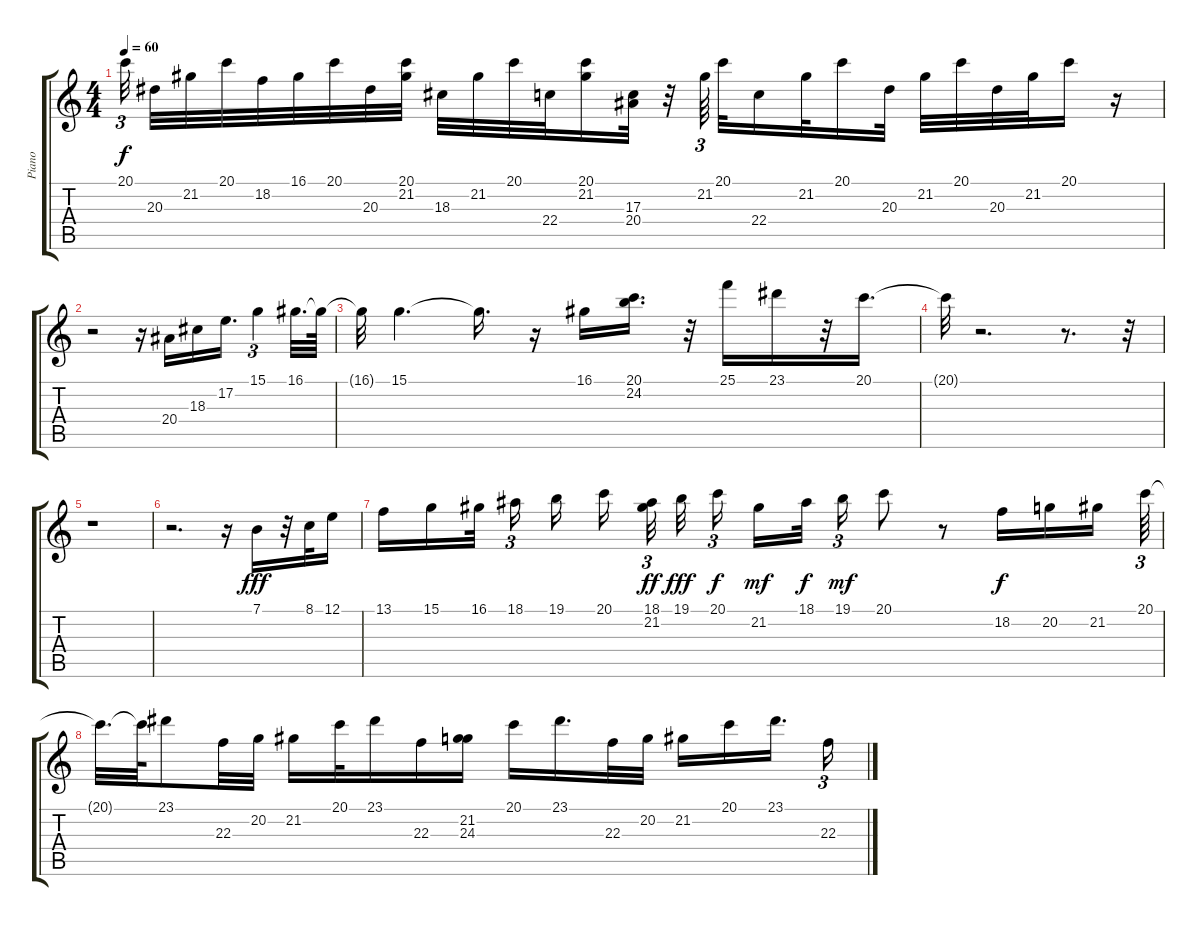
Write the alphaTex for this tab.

\track ("Piano" "Piano") {instrument brightacousticpiano}
\staff {score tabs}
\tuning (E4 B3 G3 D3 A2 E2) {hide}
\ts (4 4)
\tempo 60
\clef g2
\ks c
20.1{t}.32{tu (3 2) dy f} 20.3.32 21.2.32 20.1.32 18.2.32 16.1.32 20.1.32 20.3.32 (20.1 21.2).32 18.3.32 21.2.32 20.1.32 22.4.32 (20.1 21.2).16 (17.3 20.4).32 r.32 21.2.64{tu (3 2)} 20.1.32 22.4.16 21.2.32 20.1.16 20.3.32 21.2.32 20.1.32 20.3.32 21.2.32 20.1.16 r.16 |
r.2 r.16 20.4.16 18.3.16 17.2.16{d} 15.1.4{tu (3 2)} 16.1.32{d} 16.1{t}.64 |
16.1{t}.32 15.1.4{d} 15.1{t}.16{d} r.16 16.1.16 (20.1 24.2).16{d} r.32 25.1.16 23.1.16 r.32 20.1.16{d} |
20.1{t}.32 r.2{d} r.8{d} r.32 |
r.1 |
r.2{d} r.16 7.1.16{dy fff} r.32 8.1.32 12.1.16 |
13.1.16 15.1.16 16.1.32 18.1.16{tu (3 2)} 19.1.16 20.1.16 (18.1 21.2).32{tu (3 2) dy ff} 19.1.32{dy fff} 20.1.16{tu (3 2) dy f} 21.2.16{dy mf} 18.1.32{dy f} 19.1.16{tu (3 2) dy mf} 20.1.8 r.8 18.2.16{dy f} 20.2.16 21.2.16 20.1.64{tu (3 2)} |
20.1{t}.32{d} 20.1{t}.64 23.1.8 22.3.32 20.2.32 21.2.16 20.1.32 23.1.16 22.3.16 (21.2 24.3).16 20.1.16 23.1.16{d} 22.3.32 20.2.32 21.2.16 20.1.16 23.1.16{d} 22.3.16{tu (3 2)}
